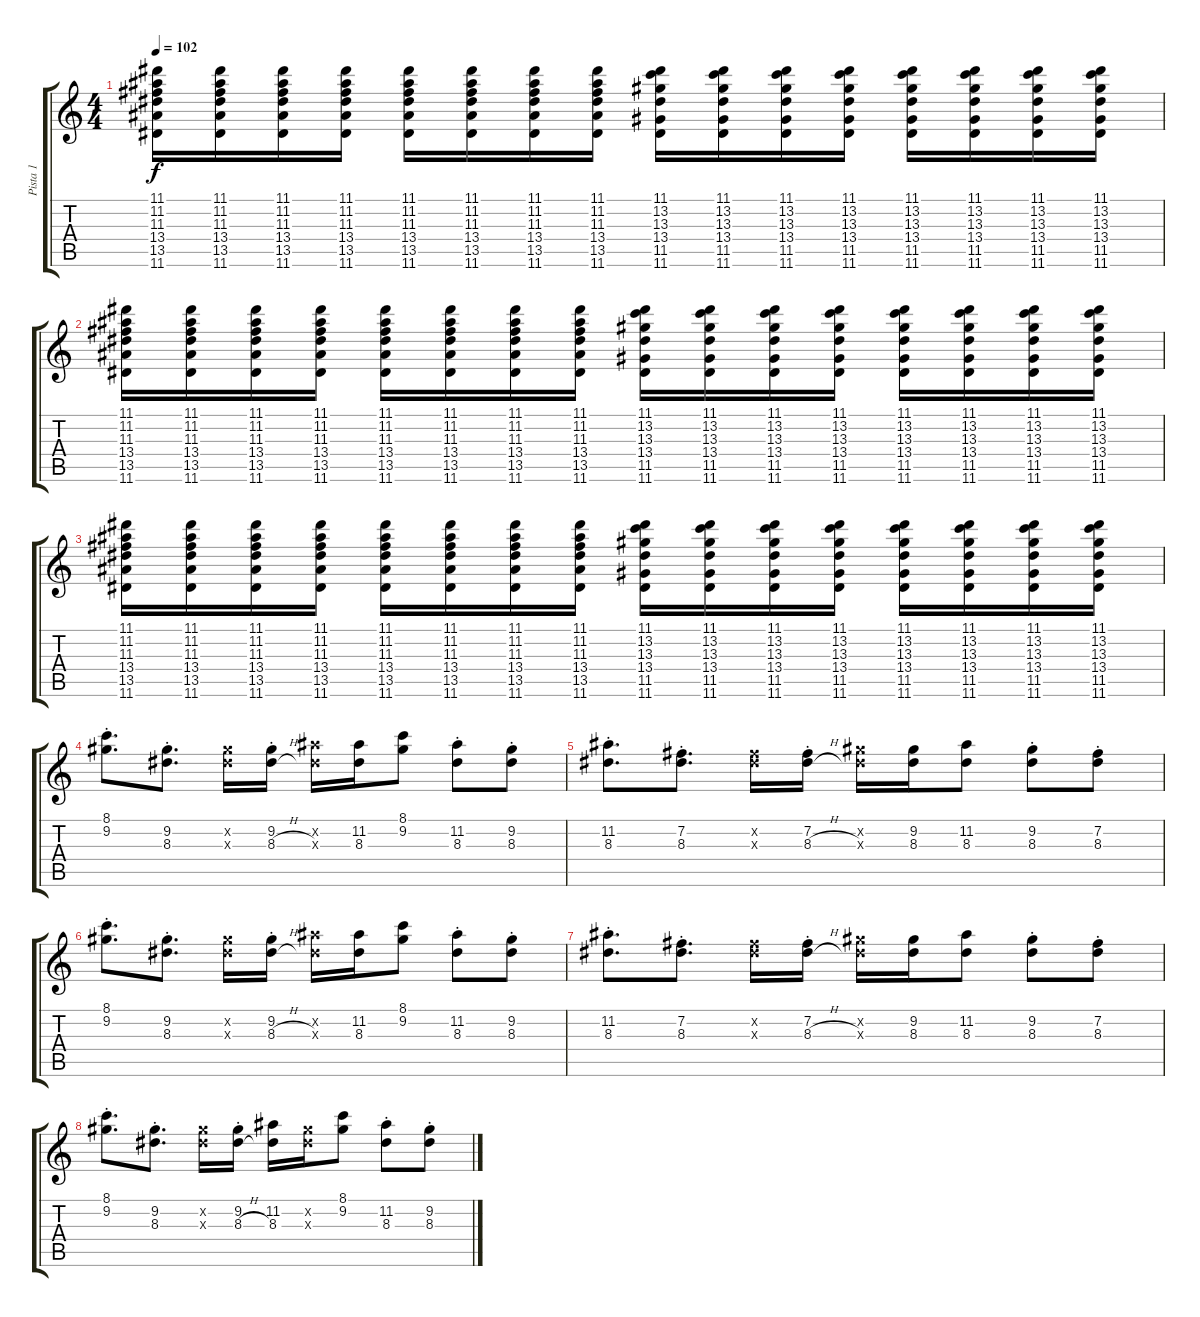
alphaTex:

\track ("Pista 1" "Pista 1") {instrument electricguitarjazz}
\staff {score tabs}
\tuning (E4 B3 G3 D3 A2 E2) {hide}
\ts (4 4)
\tempo 102
\clef g2
\ks c
(11.1 11.2 11.3 13.4 13.5 11.6).16{dy f} (11.1 11.2 11.3 13.4 13.5 11.6).16 (11.1 11.2 11.3 13.4 13.5 11.6).16 (11.1 11.2 11.3 13.4 13.5 11.6).16 (11.1 11.2 11.3 13.4 13.5 11.6).16 (11.1 11.2 11.3 13.4 13.5 11.6).16 (11.1 11.2 11.3 13.4 13.5 11.6).16 (11.1 11.2 11.3 13.4 13.5 11.6).16 (11.1 13.2 13.3 13.4 11.5 11.6).16 (11.1 13.2 13.3 13.4 11.5 11.6).16 (11.1 13.2 13.3 13.4 11.5 11.6).16 (11.1 13.2 13.3 13.4 11.5 11.6).16 (11.1 13.2 13.3 13.4 11.5 11.6).16 (11.1 13.2 13.3 13.4 11.5 11.6).16 (11.1 13.2 13.3 13.4 11.5 11.6).16 (11.1 13.2 13.3 13.4 11.5 11.6).16 |
(11.1 11.2 11.3 13.4 13.5 11.6).16 (11.1 11.2 11.3 13.4 13.5 11.6).16 (11.1 11.2 11.3 13.4 13.5 11.6).16 (11.1 11.2 11.3 13.4 13.5 11.6).16 (11.1 11.2 11.3 13.4 13.5 11.6).16 (11.1 11.2 11.3 13.4 13.5 11.6).16 (11.1 11.2 11.3 13.4 13.5 11.6).16 (11.1 11.2 11.3 13.4 13.5 11.6).16 (11.1 13.2 13.3 13.4 11.5 11.6).16 (11.1 13.2 13.3 13.4 11.5 11.6).16 (11.1 13.2 13.3 13.4 11.5 11.6).16 (11.1 13.2 13.3 13.4 11.5 11.6).16 (11.1 13.2 13.3 13.4 11.5 11.6).16 (11.1 13.2 13.3 13.4 11.5 11.6).16 (11.1 13.2 13.3 13.4 11.5 11.6).16 (11.1 13.2 13.3 13.4 11.5 11.6).16 |
(11.1 11.2 11.3 13.4 13.5 11.6).16 (11.1 11.2 11.3 13.4 13.5 11.6).16 (11.1 11.2 11.3 13.4 13.5 11.6).16 (11.1 11.2 11.3 13.4 13.5 11.6).16 (11.1 11.2 11.3 13.4 13.5 11.6).16 (11.1 11.2 11.3 13.4 13.5 11.6).16 (11.1 11.2 11.3 13.4 13.5 11.6).16 (11.1 11.2 11.3 13.4 13.5 11.6).16 (11.1 13.2 13.3 13.4 11.5 11.6).16 (11.1 13.2 13.3 13.4 11.5 11.6).16 (11.1 13.2 13.3 13.4 11.5 11.6).16 (11.1 13.2 13.3 13.4 11.5 11.6).16 (11.1 13.2 13.3 13.4 11.5 11.6).16 (11.1 13.2 13.3 13.4 11.5 11.6).16 (11.1 13.2 13.3 13.4 11.5 11.6).16 (11.1 13.2 13.3 13.4 11.5 11.6).16 |
(8.1 9.2{st}).8{d} (9.2 8.3{st}).8{d} (9.2{x} 8.3{x}).16 (9.2 8.3{h st}).16 (11.2{x} 8.3{x}).16 (11.2 8.3).16 (8.1 9.2).8 (11.2 8.3{st}).8 (9.2 8.3{st}).8 |
(11.2{st} 8.3).8{d} (7.2 8.3{st}).8{d} (7.2{x} 8.3{x}).16 (7.2 8.3{h st}).16 (9.2{x} 8.3{x}).16 (9.2 8.3).16 (11.2 8.3).8 (9.2 8.3{st}).8 (7.2 8.3{st}).8 |
(8.1 9.2{st}).8{d} (9.2 8.3{st}).8{d} (9.2{x} 8.3{x}).16 (9.2 8.3{h st}).16 (11.2{x} 8.3{x}).16 (11.2 8.3).16 (8.1 9.2).8 (11.2 8.3{st}).8 (9.2 8.3{st}).8 |
(11.2{st} 8.3).8{d} (7.2 8.3{st}).8{d} (7.2{x} 8.3{x}).16 (7.2 8.3{h st}).16 (9.2{x} 8.3{x}).16 (9.2 8.3).16 (11.2 8.3).8 (9.2 8.3{st}).8 (7.2 8.3{st}).8 |
(8.1 9.2{st}).8{d} (9.2 8.3{st}).8{d} (9.2{x} 8.3{x}).16 (9.2 8.3{h st}).16 (11.2 8.3).16 (9.2{x} 8.3{x}).16 (8.1 9.2).8 (11.2 8.3{st}).8 (9.2 8.3{st}).8
